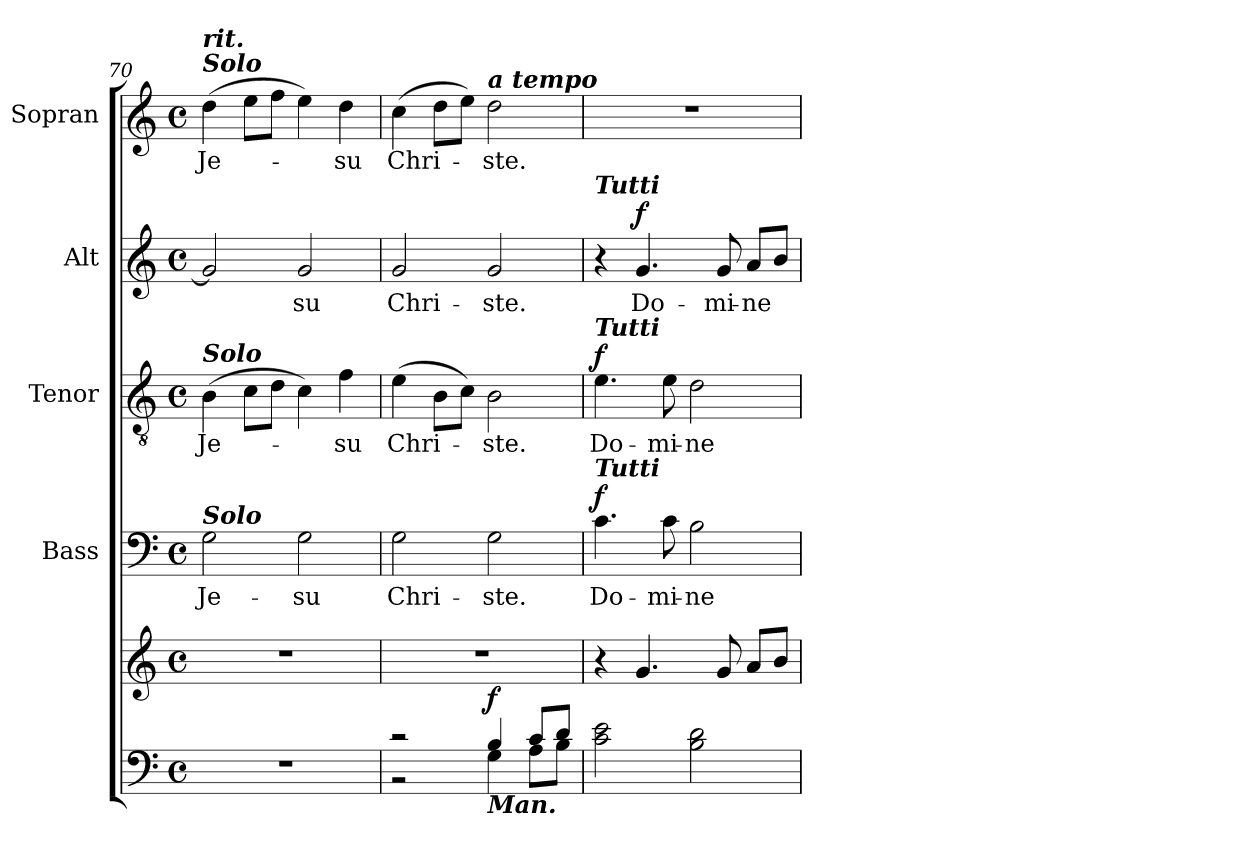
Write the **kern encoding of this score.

**kern	**kern	**dynam	**kern	**text	**dynam	**kern	**text	**dynam	**kern	**text	**dynam	**kern	**text
*part5	*part5	*part5	*part4	*part4	*part4	*part3	*part3	*part3	*part2	*part2	*part2	*part1	*part1
*staff6	*staff5	*staff5/6	*staff4	*staff4	*staff4	*staff3	*staff3	*staff3	*staff2	*staff2	*staff2	*staff1	*staff1
*	*	*	*I"Bass	*	*	*I"Tenor	*	*	*I"Alt	*	*	*I"Sopran	*
*	*	*	*I'B.	*	*	*I'T.	*	*	*I'A.	*	*	*I'S.	*
*clefF4	*clefG2	*	*clefF4	*	*	*clefGv2	*	*	*clefG2	*	*	*clefG2	*
*k[]	*k[]	*	*k[]	*	*	*k[]	*	*	*k[]	*	*	*k[]	*
*C:	*C:	*	*C:	*	*	*C:	*	*	*C:	*	*	*C:	*
*M4/4	*M4/4	*	*M4/4	*	*	*M4/4	*	*	*M4/4	*	*	*M4/4	*
*met(c)	*met(c)	*	*met(c)	*	*	*met(c)	*	*	*met(c)	*	*	*met(c)	*
=70	=70	=70	=70	=70	=70	=70	=70	=70	=70	=70	=70	=70	=70
!	!	!	!	!	!	!	!	!	!	!	!	!LO:TX:a:Bi:t=Solo	!
!	!	!	!	!	!	!	!	!	!	!	!	!LO:TX:a:Bi:t=rit.	!
!	!	!	!	!	!	!LO:TX:a:Bi:t=Solo	!	!	!	!	!	!	!
!	!	!	!LO:TX:a:Bi:t=Solo	!	!	!	!	!	!	!	!	!	!
!	!	!	!	!LO:LY:b	!	!	!LO:LY:b	!	!	!	!	!	!LO:LY:b
1r	1r	.	2G\	Je-	.	(>4B\	Je-	.	2g/]	.	.	(>4dd\	Je-
.	.	.	.	.	.	8c\L	.	.	.	.	.	8ee\L	.
.	.	.	.	.	.	8d\J	.	.	.	.	.	8ff\J	.
!	!	!	!	!LO:LY:b	!	!	!	!	!	!LO:LY:b	!	!	!
.	.	.	2G\	-su	.	4c\)	.	.	2g/	-su	.	4ee\)	.
!	!	!	!	!	!	!	!LO:LY:b	!	!	!	!	!	!LO:LY:b
.	.	.	.	.	.	4f\	-su	.	.	.	.	4dd\	-su
=71	=71	=71	=71	=71	=71	=71	=71	=71	=71	=71	=71	=71	=71
*^	*	*	*	*	*	*	*	*	*	*	*	*	*
!	!	!	!	!	!LO:LY:b	!	!	!LO:LY:b	!	!	!LO:LY:b	!	!	!LO:LY:b
2r	2r	1r	.	2G\	Chri-	.	(>4e\	Chri-	.	2g/	Chri-	.	(>4cc\	Chri-
.	.	.	.	.	.	.	8B\L	.	.	.	.	.	8dd\L	.
.	.	.	.	.	.	.	8c\J)	.	.	.	.	.	8ee\J)	.
!	!	!	!	!	!	!	!	!	!	!	!	!	!LO:TX:a:Bi:t=a tempo	!
!LO:TX:b:Bi:t=Man.	!	!	!	!	!	!	!	!	!	!	!	!	!	!
!	!	!	!LO:DY:a=2	!	!LO:LY:b	!	!	!LO:LY:b	!	!	!LO:LY:b	!	!	!LO:LY:b
4B/	4G\	.	f	2G\	-ste.	.	2B\	-ste.	.	2g/	-ste.	.	2dd\	-ste.
8c/L	8A\L	.	.	.	.	.	.	.	.	.	.	.	.	.
8d/J	8B\J	.	.	.	.	.	.	.	.	.	.	.	.	.
!!LO:LB:g=z
=72	=72	=72	=72	=72	=72	=72	=72	=72	=72	=72	=72	=72	=72	=72
!	!	!	!	!	!	!	!	!	!	!LO:TX:a:Bi:t=Tutti	!	!	!	!
!	!	!	!	!	!	!	!LO:TX:a:Bi:t=Tutti	!	!	!	!	!	!	!
!	!	!	!	!LO:TX:a:Bi:t=Tutti	!	!	!	!	!	!	!	!	!	!
!LO:TX:b:Bi:t=Ped.	!	!	!	!	!	!	!	!	!	!	!	!	!	!
!	!	!	!	!	!LO:LY:b	!LO:DY:a	!	!LO:LY:b	!LO:DY:a	!	!	!	!	!
*v	*v	*	*	*	*	*	*	*	*	*	*	*	*	*
2c\ 2e\	4r	.	4.c\	Do-	f	4.e\	Do-	f	4r	.	.	1r	.
!	!	!	!	!	!	!	!	!	!	!LO:LY:b	!LO:DY:a	!	!
.	4.g/	.	.	.	.	.	.	.	4.g/	Do-	f	.	.
!	!	!	!	!LO:LY:b	!	!	!LO:LY:b	!	!	!	!	!	!
.	.	.	8c\	-mi-	.	8e\	-mi-	.	.	.	.	.	.
!	!	!	!	!LO:LY:b	!	!	!LO:LY:b	!	!	!	!	!	!
2B\ 2d\	.	.	2B\	-ne	.	2d\	-ne	.	.	.	.	.	.
!	!	!	!	!	!	!	!	!	!	!LO:LY:b	!	!	!
.	8g/	.	.	.	.	.	.	.	8g/	-mi-	.	.	.
!	!	!	!	!	!	!	!	!	!	!LO:LY:b	!	!	!
.	8a/L	.	.	.	.	.	.	.	8a/L	-ne	.	.	.
.	8b/J	.	.	.	.	.	.	.	8b/J	.	.	.	.
=	=	=	=	=	=	=	=	=	=	=	=	=	=
*-	*-	*-	*-	*-	*-	*-	*-	*-	*-	*-	*-	*-	*-
